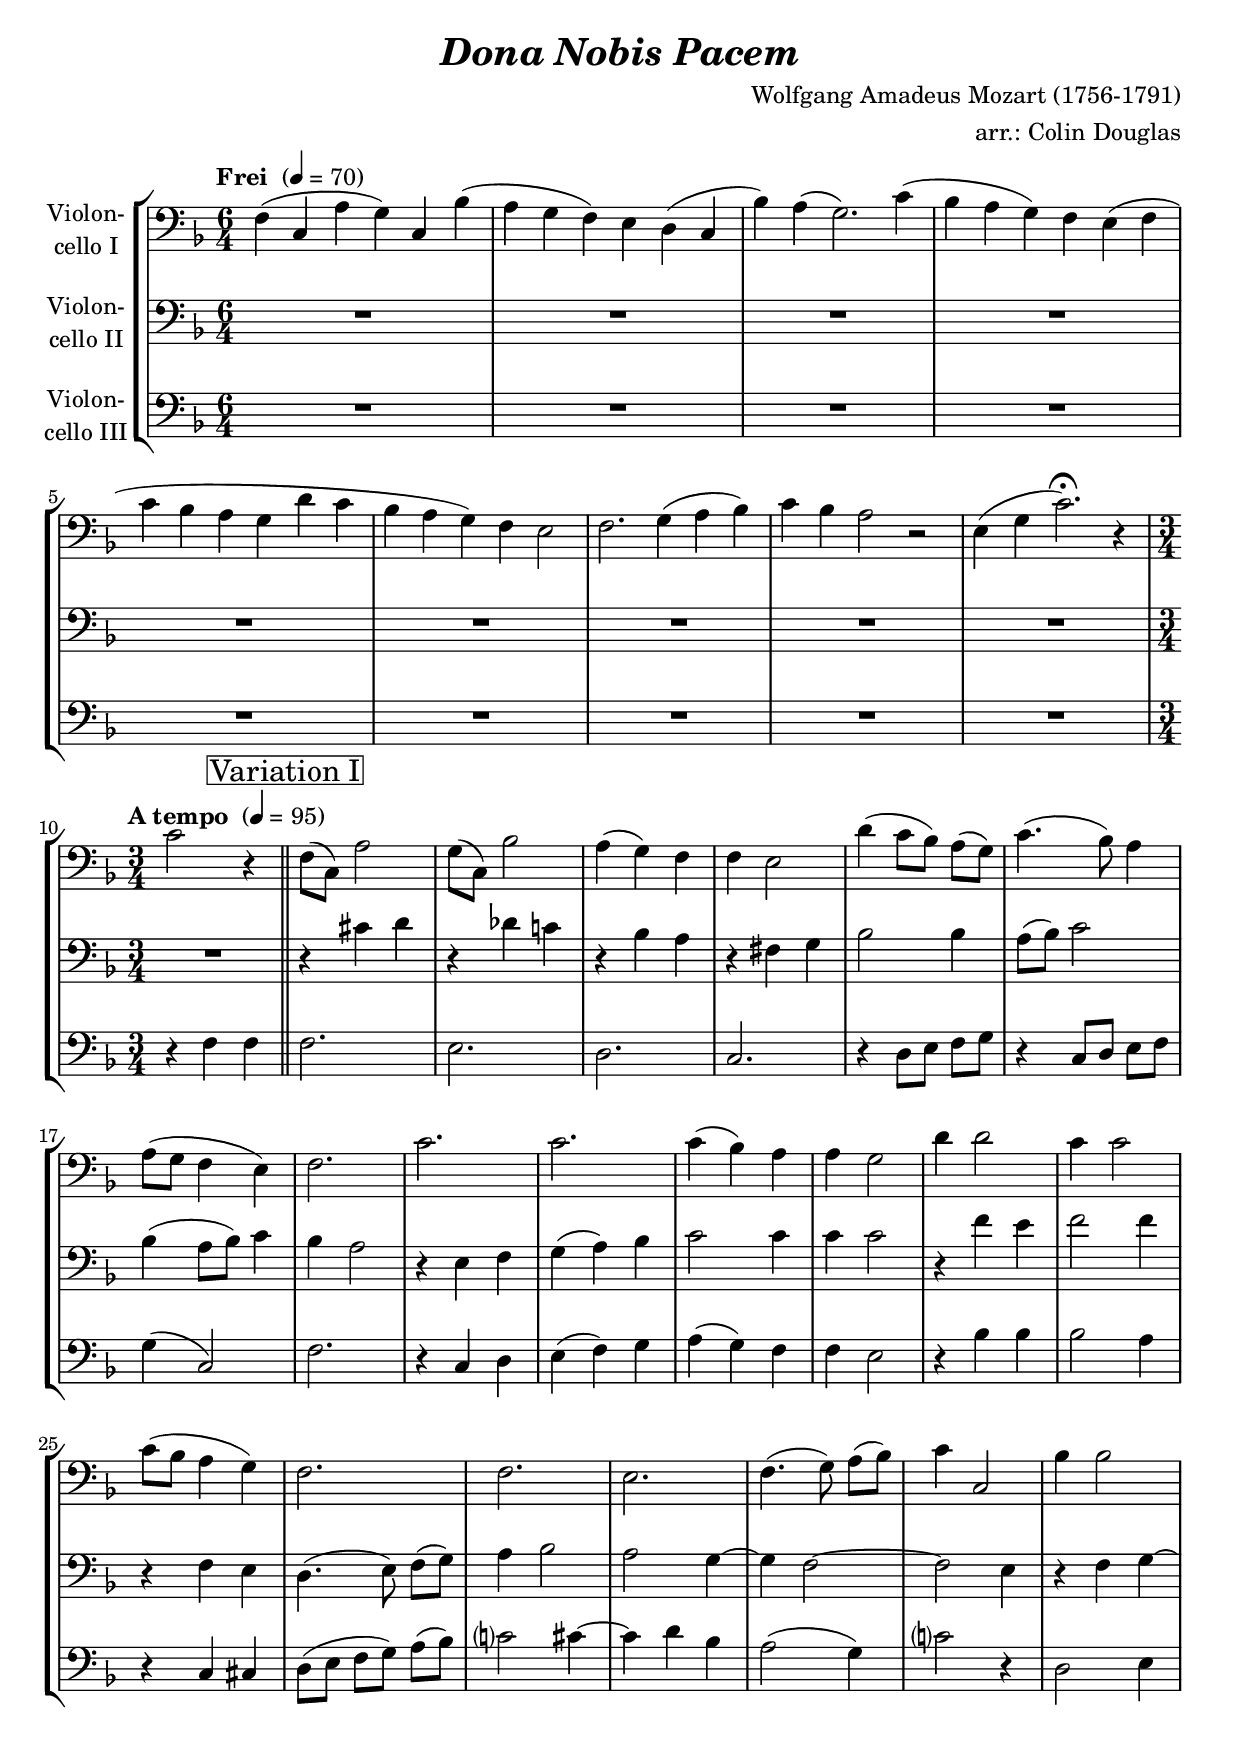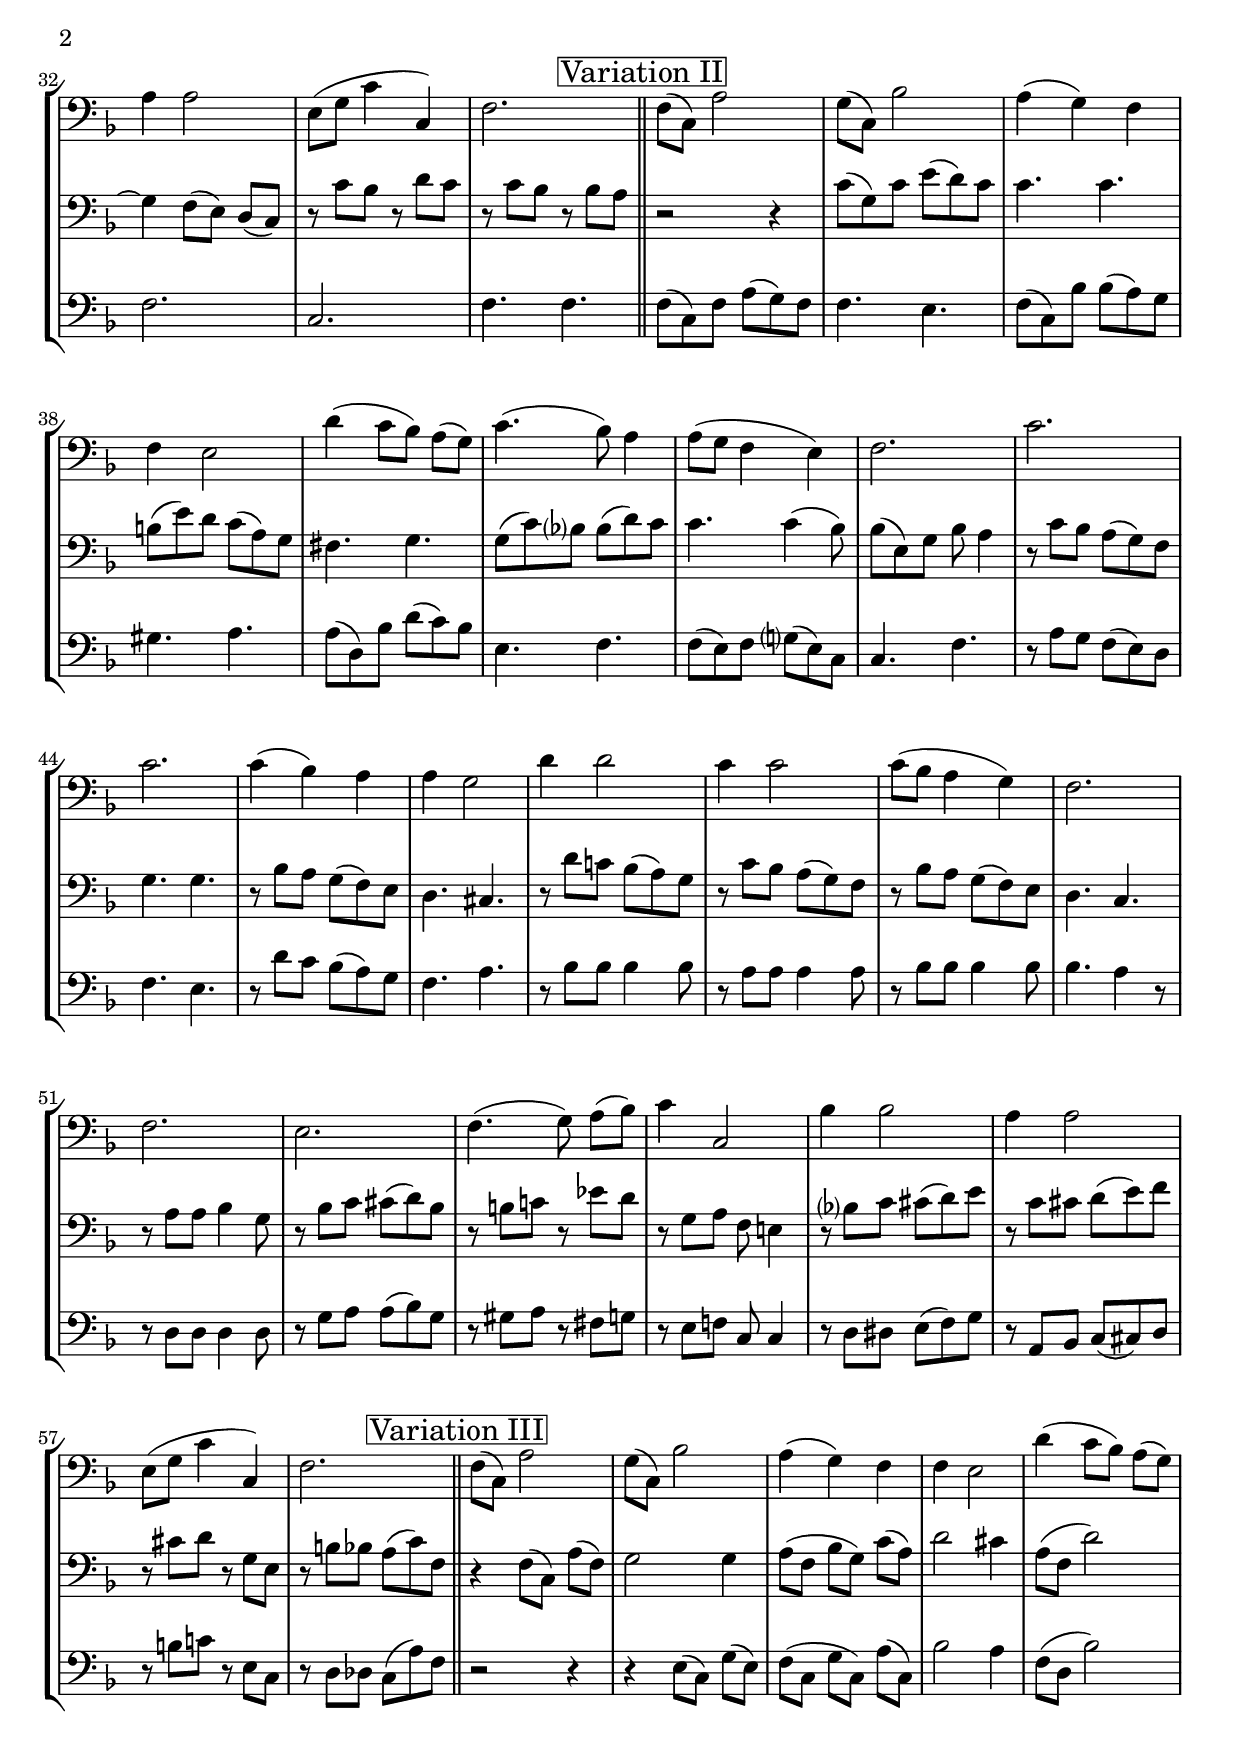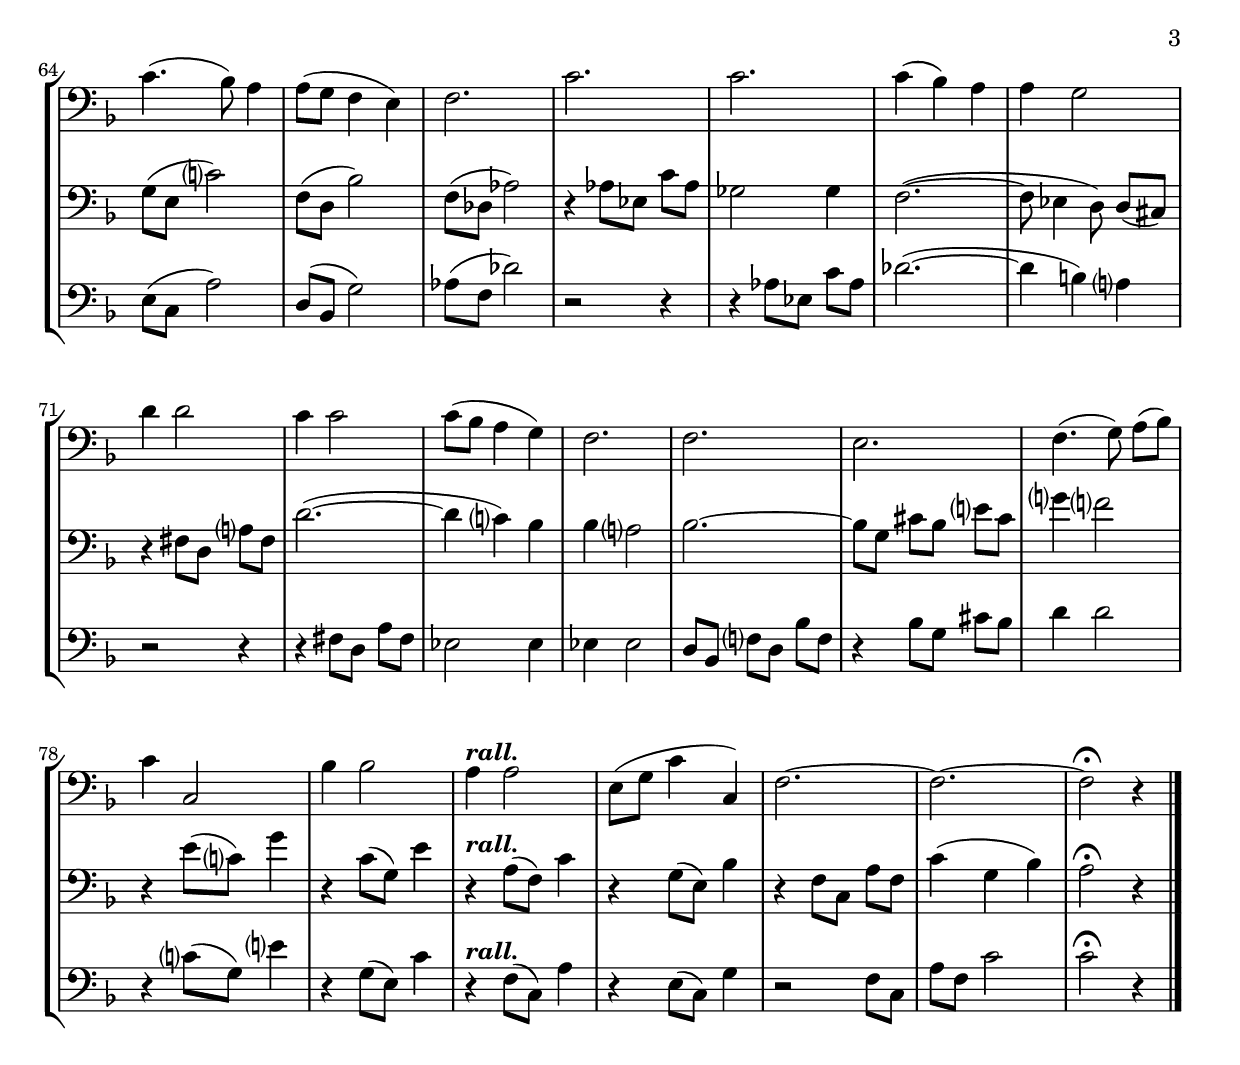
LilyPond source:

\version "2.14.2"
\include "deutsch.ly"

#(set-global-staff-size 20.75)

\header {
  title     = \markup \bold \italic "Dona Nobis Pacem"
  composer  = "Wolfgang Amadeus Mozart (1756-1791)"
  arranger  = "arr.: Colin Douglas"
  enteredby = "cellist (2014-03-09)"
}

voiceconsts = {
 \key f \major
 \clef "bass"
 %\numericTimeSignature
 \compressFullBarRests
}

mihi = "clarinet"
milo = "bassoon"

vara = { \bar "||" \mark \markup \box "Variation I" }
varb = { \bar "||" \mark \markup \box "Variation II" }
varc = { \bar "||" \mark \markup \box "Variation III" }

introa = { \tempo "Frei "    4=70 \time 6/4 }
introb = { \tempo "A tempo " 4=95 \time 3/4 }

rall = \markup \bold \italic "rall."

va = \relative c {
  \voiceconsts

  \introa
  f4( c a' g) c, b'(
  a g f) e d( c
  b') a( g2.) c4(

  b a g) f e( f
  c' b a g d' c
  b a g) f e2

  f2. g4( a b)
  c b a2 r
  e4( g c2.)\fermata r4

  \introb
  c2 r4 \vara
  f,8( c) a'2
  g8( c,) b'2
  a4( g) f
  f e2

  d'4( c8 b) a[( g)]
  c4.( b8) a4
  a8( g f4 e)
  f2.

  c'
  c
  c4( b) a
  a g2

  d'4 d2
  c4 c2
  c8( b a4 g)
  f2.

  f
  e
  f4.( g8) a[( b)]
  c4 c,2

  b'4 b2
  a4 a2
  e8( g c4 c,)
  f2. \varb

  f8( c) a'2
  g8( c,) b'2
  a4( g) f
  f e2

  d'4( c8[ b]) a( g)
  c4.( b8) a4
  a8( g f4 e)
  f2.

  c'
  c
  c4( b) a
  a g2

  d'4 d2
  c4 c2
  c8( b a4 g)
  f2.

  f
  e
  f4.( g8) a[( b)]
  c4 c,2

  b'4 b2
  a4 a2
  e8( g c4 c,)
  f2. \varc

  f8( c) a'2
  g8( c,) b'2
  a4( g) f
  f e2

  d'4( c8[ b]) a( g)
  c4.( b8) a4
  a8( g f4 e)
  f2.

  c'
  c
  c4( b) a
  a g2

  d'4 d2
  c4 c2
  c8( b a4 g)
  f2.

  f
  e
  f4.( g8) a[( b)]
  c4 c,2

  b'4 b2
  a4^\rall a2
  e8( g c4 c,)
  f2.~
  f~
  f2\fermata r4 \bar "|."
}

vb = \relative c' {
  \voiceconsts

  \introa
  R1.*9

  \introb
  R2. \vara
  r4 cis d
  r des c!
  r b a
  r fis g

  b2 b4
  a8( b) c2
  b4( a8 b) c4
  b a2

  r4 e f
  g( a) b
  c2 c4
  c c2

  r4 f e
  f2 f4
  r f, e
  d4.( e8) f[( g)]

  a4 b2
  a g4~
  g f2~
  f e4

  r f g~
  g f8[( e)] d( c)
  r c' b r d c
  r c b r b a \varb

  r2 r4
  c8[( g) c] e( d) c
  c4. c
  h8[( e) d] c( a) g

  fis4. g
  g8[( c) b?] b( d) c
  c4. c4( b8)
  b[( e,) g] b a4

  r8 c[ b] a( g) f
  g4. g
  r8 b[ a] g( f) e
  d4. cis

  r8 d'[ c!] b( a) g
  r c[ b] a( g) f
  r b[ a] g( f) e
  d4. c

  r8 a' a b4 g8
  r b[ c] cis( d) b
  r h c! r es d
  r g,[ a] f e!4

  r8 b'?[ c] cis( d) e
  r c[ cis] d( e) f
  r cis d r g, e
  r h'[ b] a( c) f, \varc

  r4 f8[( c)] a'( f)
  g2 g4
  a8( f b[ g]) c( a)
  d2 cis4

  a8( f d'2)
  g,8( e c'?2)
  f,8( d b'2)
  f8( des as'2)

  r4 as8[ es] c' as
  ges2 ges4
  f2.(~
  f8 es4 d8) d[( cis)]

  r4 fis8[ d] a'? fis
  d'2.(~
  d4 c?) b
  b a?2

  b2.~
  b8 g cis[ b] e? cis
  g'?4 f?2
  r4 e8( c?) g'4

  r c,8( g) e'4
  r^\rall a,8( f) c'4
  r g8( e) b'4
  r f8[ c] a' f
  c'4( g b)
  a2\fermata r4 \bar "|."
}

vc = \relative c {
  \voiceconsts

  \introa
  R1.*9

  \introb
  r4 f f \vara
  f2.
  e
  d
  c

  r4 d8[ e] f g
  r4 c,8[ d] e f
  g4( c,2)
  f2.

  r4 c d
  e( f) g
  a( g) f
  f e2

  r4 b' b
  b2 a4
  r c, cis
  d8( e f[ g]) a( b)

  c?2 cis4~
  cis d b
  a2( g4)
  c?2 r4

  d,2 e4
  f2.
  c
  f4. f \varb

  f8[( c) f] a( g) f
  f4. e
  f8[( c) b'] b( a) g
  gis4. a

  a8[( d,) b'] d( c) b
  e,4. f
  f8[( e) f] g?( e) c
  c4. f

  r8 a[ g] f( e) d
  f4. e
  r8 d'[ c] b( a) g
  f4. a

  r8 b b b4 b8
  r a a a4 a8
  r b b b4 b8
  b4. a4 r8

  r d, d d4 d8
  r g[ a] a( b) g
  r gis a r fis g
  r e[ f!] c c4

  r8 d[ dis] e( f) g
  r a,[ b] c( cis) d
  r h' c! r e, c
  r d[ des] c( a') f \varc

  r2 r4
  r4 e8[( c)] g'( e)
  f( c g'[ c,]) a'( c,)
  b'2 a4

  f8( d b'2)
  e,8( c a'2)
  d,8( b g'2)
  as8( f des'2)

  r2 r4
  r as8[ es] c' as
  des2.(~
  des4 h) a?

  r2 r4
  r fis8[ d] a' fis
  es2 es4
  es es2

  d8 b f'?[ d] b' f
  r4 b8[ g] cis b
  d4 d2
  r4 c?8( g) e'?4

  r g,8( e) c'4
  r^\rall f,8( c) a'4
  r e8( c) g'4
  r2 f8 c
  a' f c'2
  c\fermata r4 \bar "|."
}


music = \new StaffGroup <<
      \new Staff {
	\set Staff.midiInstrument = \mihi
	\set Staff.instrumentName = \markup \center-column { "Violon-" "cello I" }
	\transpose f f { \va }
      }

      \new Staff {
	\set Staff.midiInstrument = \milo
	\set Staff.instrumentName = \markup \center-column { "Violon-" "cello II" }
	\transpose f f { \vb }
      }

      \new Staff {
	\set Staff.midiInstrument = \milo
	\set Staff.instrumentName = \markup \center-column { "Violon-" "cello III" }
	\transpose f f { \vc }
      }
>>

\book {
  \score {
    \music
    \layout {}
  }

  \score {
    \unfoldRepeats \music

    \midi {
      \context {
        \Score
      }
    }
  }
}
